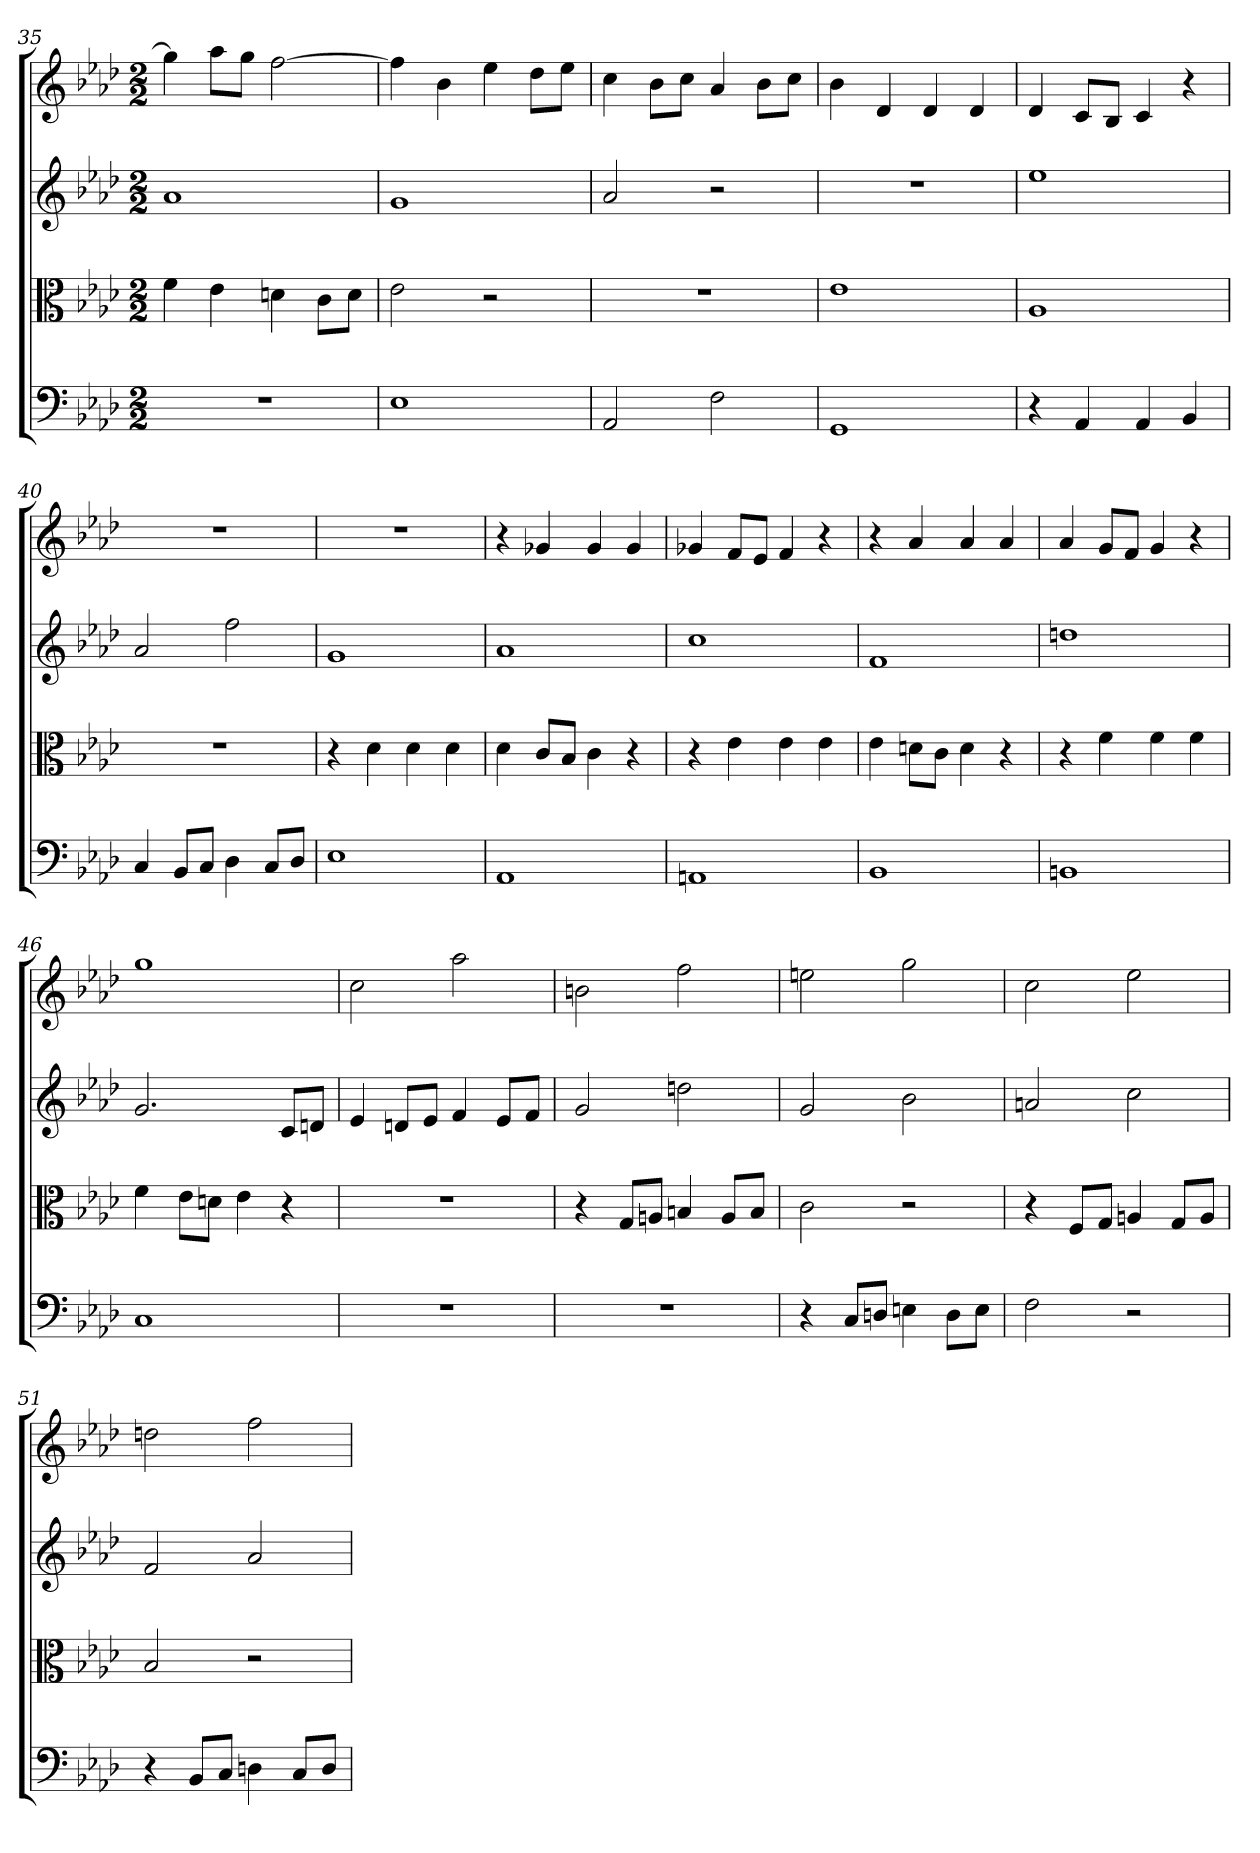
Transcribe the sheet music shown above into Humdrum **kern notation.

**kern	**kern	**kern	**kern
*part4	*part3	*part2	*part1
*staff4	*staff3	*staff2	*staff1
*clefF4	*clefC3	*	*
*k[b-e-a-d-]	*k[b-e-a-d-]	*k[b-e-a-d-]	*k[b-e-a-d-]
*f:	*f:	*f:	*f:
*M2/2	*M2/2	*M2/2	*M2/2
=35	=35	=35	=35
1r	4f	1a-	4gg]
.	4e-	.	8aa-L
.	.	.	8ggJ
.	4dn	.	[2ff
.	8c\L	.	.
.	8d\J	.	.
=36	=36	=36	=36
1E-	2e-	1g	4ff]
.	.	.	4b-
.	2r	.	4ee-
.	.	.	8dd-L
.	.	.	8ee-J
=37	=37	=37	=37
2AA-	1r	2a-	4cc
.	.	.	8b-L
.	.	.	8ccJ
2F	.	2r	4a-
.	.	.	8b-L
.	.	.	8ccJ
=38	=38	=38	=38
1GG	1e-	1r	4b-
.	.	.	4d-
.	.	.	4d-
.	.	.	4d-
=39	=39	=39	=39
4r	1A-	1ee-	4d-
4AA-	.	.	8cL
.	.	.	8B-J
4AA-	.	.	4c
4BB-	.	.	4r
=40	=40	=40	=40
4C	1r	2a-	1r
8BB-/L	.	.	.
8C/J	.	.	.
4D-	.	2ff	.
8C/L	.	.	.
8D-/J	.	.	.
=41	=41	=41	=41
1E-	4r	1g	1r
.	4d-	.	.
.	4d-	.	.
.	4d-	.	.
=42	=42	=42	=42
1AA-	4d-	1a-	4r
.	8c/L	.	4g-X
.	8B-/J	.	.
.	4c	.	4g-
.	4r	.	4g-
=43	=43	=43	=43
1AAn	4r	1cc	4g-X
.	4e-	.	8fL
.	.	.	8e-J
.	4e-	.	4f
.	4e-	.	4r
=44	=44	=44	=44
1BB-	4e-	1f	4r
.	8dn\L	.	4a-
.	8c\J	.	.
.	4d	.	4a-
.	4r	.	4a-
=45	=45	=45	=45
1BBn	4r	1ddn	4a-
.	4f	.	8gL
.	.	.	8fJ
.	4f	.	4g
.	4f	.	4r
=46	=46	=46	=46
1C	4f	2.g	1gg
.	8e-\L	.	.
.	8dn\J	.	.
.	4e-	.	.
.	4r	8cL	.
.	.	8dnJ	.
=47	=47	=47	=47
1r	1r	4e-	2cc
.	.	8dnL	.
.	.	8e-J	.
.	.	4f	2aa-
.	.	8e-L	.
.	.	8fJ	.
=48	=48	=48	=48
1r	4r	2g	2bn
.	8G/L	.	.
.	8An/J	.	.
.	4Bn	2ddn	2ff
.	8A/L	.	.
.	8B/J	.	.
=49	=49	=49	=49
4r	2c	2g	2een
8C/L	.	.	.
8Dn/J	.	.	.
4En	2r	2b-	2gg
8D\L	.	.	.
8E\J	.	.	.
=50	=50	=50	=50
2F	4r	2an	2cc
.	8F/L	.	.
.	8G/J	.	.
2r	4An	2cc	2ee-
.	8G/L	.	.
.	8A/J	.	.
=51	=51	=51	=51
4r	2B-	2f	2ddn
8BB-/L	.	.	.
8C/J	.	.	.
4Dn	2r	2a-	2ff
8C/L	.	.	.
8D/J	.	.	.
=	=	=	=
*-	*-	*-	*-
